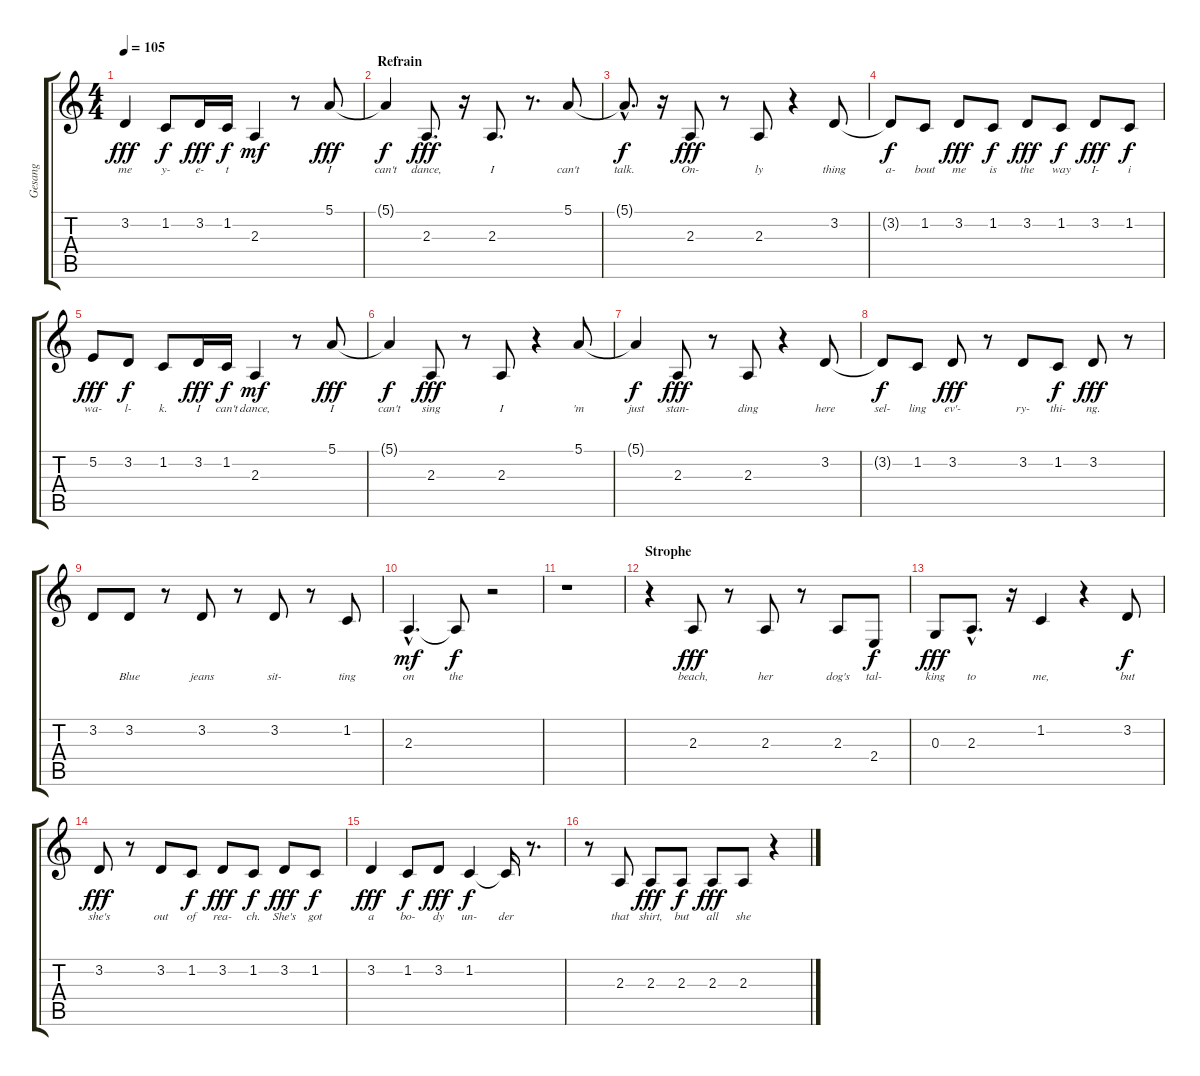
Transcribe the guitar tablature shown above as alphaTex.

\track ("Gesang" "Gesang") {instrument altosax}
\staff {score tabs}
\tuning (E4 B3 G3 D3 A2 E2) {hide}
\ts (4 4)
\tempo 105
\clef g2
\ks c
3.2.4{lyrics (0 "me") lyrics (1 "") lyrics (2 "") lyrics (3 "") lyrics (4 "") dy fff} 1.2.8{lyrics (0 "y-") lyrics (1 "") lyrics (2 "") lyrics (3 "") lyrics (4 "") dy f} 3.2.16{lyrics (0 "e-") lyrics (1 "") lyrics (2 "") lyrics (3 "") lyrics (4 "") dy fff} 1.2.16{lyrics (0 "t") lyrics (1 "") lyrics (2 "") lyrics (3 "") lyrics (4 "") dy f} 2.3.4{lyrics (0 "") lyrics (1 "") lyrics (2 "") lyrics (3 "") lyrics (4 "") dy mf} r.8 5.1.8{lyrics (0 "I") lyrics (1 "") lyrics (2 "") lyrics (3 "") lyrics (4 "") dy fff} |
\section ("" "Refrain")
5.1{t}.4{lyrics (0 "can't") lyrics (1 "") lyrics (2 "") lyrics (3 "") lyrics (4 "") dy f} 2.3.8{d lyrics (0 "dance,") lyrics (1 "") lyrics (2 "") lyrics (3 "") lyrics (4 "") dy fff} r.16 2.3.8{d lyrics (0 "I") lyrics (1 "") lyrics (2 "") lyrics (3 "") lyrics (4 "")} r.8{d} 5.1.8{lyrics (0 "can't") lyrics (1 "") lyrics (2 "") lyrics (3 "") lyrics (4 "")} |
5.1{hac t}.8{d lyrics (0 "talk.") lyrics (1 "") lyrics (2 "") lyrics (3 "") lyrics (4 "") dy f} r.16 2.3.8{lyrics (0 "On-") lyrics (1 "") lyrics (2 "") lyrics (3 "") lyrics (4 "") dy fff} r.8 2.3.8{lyrics (0 "ly") lyrics (1 "") lyrics (2 "") lyrics (3 "") lyrics (4 "")} r.4 3.2.8{lyrics (0 "thing") lyrics (1 "") lyrics (2 "") lyrics (3 "") lyrics (4 "")} |
3.2{t}.8{lyrics (0 "a-") lyrics (1 "") lyrics (2 "") lyrics (3 "") lyrics (4 "") dy f} 1.2.8{lyrics (0 "bout") lyrics (1 "") lyrics (2 "") lyrics (3 "") lyrics (4 "")} 3.2.8{lyrics (0 "me") lyrics (1 "") lyrics (2 "") lyrics (3 "") lyrics (4 "") dy fff} 1.2.8{lyrics (0 "is") lyrics (1 "") lyrics (2 "") lyrics (3 "") lyrics (4 "") dy f} 3.2.8{lyrics (0 "the") lyrics (1 "") lyrics (2 "") lyrics (3 "") lyrics (4 "") dy fff} 1.2.8{lyrics (0 "way") lyrics (1 "") lyrics (2 "") lyrics (3 "") lyrics (4 "") dy f} 3.2.8{lyrics (0 "I-") lyrics (1 "") lyrics (2 "") lyrics (3 "") lyrics (4 "") dy fff} 1.2.8{lyrics (0 "i") lyrics (1 "") lyrics (2 "") lyrics (3 "") lyrics (4 "") dy f} |
5.2.8{lyrics (0 "wa-") lyrics (1 "") lyrics (2 "") lyrics (3 "") lyrics (4 "") dy fff} 3.2.8{lyrics (0 "l-") lyrics (1 "") lyrics (2 "") lyrics (3 "") lyrics (4 "") dy f} 1.2.8{lyrics (0 "k.") lyrics (1 "") lyrics (2 "") lyrics (3 "") lyrics (4 "")} 3.2.16{lyrics (0 "I") lyrics (1 "") lyrics (2 "") lyrics (3 "") lyrics (4 "") dy fff} 1.2.16{lyrics (0 "can't") lyrics (1 "") lyrics (2 "") lyrics (3 "") lyrics (4 "") dy f} 2.3.4{lyrics (0 "dance,") lyrics (1 "") lyrics (2 "") lyrics (3 "") lyrics (4 "") dy mf} r.8 5.1.8{lyrics (0 "I") lyrics (1 "") lyrics (2 "") lyrics (3 "") lyrics (4 "") dy fff} |
5.1{t}.4{lyrics (0 "can't") lyrics (1 "") lyrics (2 "") lyrics (3 "") lyrics (4 "") dy f} 2.3.8{lyrics (0 "sing") lyrics (1 "") lyrics (2 "") lyrics (3 "") lyrics (4 "") dy fff} r.8 2.3.8{lyrics (0 "I") lyrics (1 "") lyrics (2 "") lyrics (3 "") lyrics (4 "")} r.4 5.1.8{lyrics (0 "'m") lyrics (1 "") lyrics (2 "") lyrics (3 "") lyrics (4 "")} |
5.1{t}.4{lyrics (0 "just") lyrics (1 "") lyrics (2 "") lyrics (3 "") lyrics (4 "") dy f} 2.3.8{lyrics (0 "stan-") lyrics (1 "") lyrics (2 "") lyrics (3 "") lyrics (4 "") dy fff} r.8 2.3.8{lyrics (0 "ding") lyrics (1 "") lyrics (2 "") lyrics (3 "") lyrics (4 "")} r.4 3.2.8{lyrics (0 "here") lyrics (1 "") lyrics (2 "") lyrics (3 "") lyrics (4 "")} |
3.2{t}.8{lyrics (0 "sel-") lyrics (1 "") lyrics (2 "") lyrics (3 "") lyrics (4 "") dy f} 1.2.8{lyrics (0 "ling") lyrics (1 "") lyrics (2 "") lyrics (3 "") lyrics (4 "")} 3.2.8{lyrics (0 "ev'-") lyrics (1 "") lyrics (2 "") lyrics (3 "") lyrics (4 "") dy fff} r.8 3.2.8{lyrics (0 "ry-") lyrics (1 "") lyrics (2 "") lyrics (3 "") lyrics (4 "")} 1.2.8{lyrics (0 "thi-") lyrics (1 "") lyrics (2 "") lyrics (3 "") lyrics (4 "") dy f} 3.2.8{lyrics (0 "ng.") lyrics (1 "") lyrics (2 "") lyrics (3 "") lyrics (4 "") dy fff} r.8 |
3.2.8{lyrics (0 "") lyrics (1 "") lyrics (2 "") lyrics (3 "") lyrics (4 "")} 3.2.8{lyrics (0 "Blue") lyrics (1 "") lyrics (2 "") lyrics (3 "") lyrics (4 "")} r.8 3.2.8{lyrics (0 "jeans") lyrics (1 "") lyrics (2 "") lyrics (3 "") lyrics (4 "")} r.8 3.2.8{lyrics (0 "sit-") lyrics (1 "") lyrics (2 "") lyrics (3 "") lyrics (4 "")} r.8 1.2.8{lyrics (0 "ting") lyrics (1 "") lyrics (2 "") lyrics (3 "") lyrics (4 "")} |
2.3{hac}.4{d lyrics (0 "on") lyrics (1 "") lyrics (2 "") lyrics (3 "") lyrics (4 "") dy mf} 2.3{t}.8{lyrics (0 "the") lyrics (1 "") lyrics (2 "") lyrics (3 "") lyrics (4 "") dy f} r.2 |
r.1 |
\section ("" "Strophe")
r.4 2.3.8{lyrics (0 "beach,") lyrics (1 "") lyrics (2 "") lyrics (3 "") lyrics (4 "") dy fff} r.8 2.3.8{lyrics (0 "her") lyrics (1 "") lyrics (2 "") lyrics (3 "") lyrics (4 "")} r.8 2.3.8{lyrics (0 "dog's") lyrics (1 "") lyrics (2 "") lyrics (3 "") lyrics (4 "")} 2.4.8{lyrics (0 "tal-") lyrics (1 "") lyrics (2 "") lyrics (3 "") lyrics (4 "") dy f} |
0.3.8{lyrics (0 "king") lyrics (1 "") lyrics (2 "") lyrics (3 "") lyrics (4 "") dy fff} 2.3{hac}.8{d lyrics (0 "to") lyrics (1 "") lyrics (2 "") lyrics (3 "") lyrics (4 "")} r.16 1.2.4{lyrics (0 "me,") lyrics (1 "") lyrics (2 "") lyrics (3 "") lyrics (4 "")} r.4 3.2.8{lyrics (0 "but") lyrics (1 "") lyrics (2 "") lyrics (3 "") lyrics (4 "") dy f} |
3.2.8{lyrics (0 "she's") lyrics (1 "") lyrics (2 "") lyrics (3 "") lyrics (4 "") dy fff} r.8 3.2.8{lyrics (0 "out") lyrics (1 "") lyrics (2 "") lyrics (3 "") lyrics (4 "")} 1.2.8{lyrics (0 "of") lyrics (1 "") lyrics (2 "") lyrics (3 "") lyrics (4 "") dy f} 3.2.8{lyrics (0 "rea-") lyrics (1 "") lyrics (2 "") lyrics (3 "") lyrics (4 "") dy fff} 1.2.8{lyrics (0 "ch.") lyrics (1 "") lyrics (2 "") lyrics (3 "") lyrics (4 "") dy f} 3.2.8{lyrics (0 "She's") lyrics (1 "") lyrics (2 "") lyrics (3 "") lyrics (4 "") dy fff} 1.2.8{lyrics (0 "got") lyrics (1 "") lyrics (2 "") lyrics (3 "") lyrics (4 "") dy f} |
3.2.4{lyrics (0 "a") lyrics (1 "") lyrics (2 "") lyrics (3 "") lyrics (4 "") dy fff} 1.2.8{lyrics (0 "bo-") lyrics (1 "") lyrics (2 "") lyrics (3 "") lyrics (4 "") dy f} 3.2.8{lyrics (0 "dy") lyrics (1 "") lyrics (2 "") lyrics (3 "") lyrics (4 "") dy fff} 1.2.4{lyrics (0 "un-") lyrics (1 "") lyrics (2 "") lyrics (3 "") lyrics (4 "") dy f} 1.2{t}.16{lyrics (0 "der") lyrics (1 "") lyrics (2 "") lyrics (3 "") lyrics (4 "")} r.8{d} |
r.8 2.3.8{lyrics (0 "that") lyrics (1 "") lyrics (2 "") lyrics (3 "") lyrics (4 "")} 2.3.8{lyrics (0 "shirt,") lyrics (1 "") lyrics (2 "") lyrics (3 "") lyrics (4 "") dy fff} 2.3.8{lyrics (0 "but") lyrics (1 "") lyrics (2 "") lyrics (3 "") lyrics (4 "") dy f} 2.3.8{lyrics (0 "all") lyrics (1 "") lyrics (2 "") lyrics (3 "") lyrics (4 "") dy fff} 2.3.8{lyrics (0 "she") lyrics (1 "") lyrics (2 "") lyrics (3 "") lyrics (4 "")} r.4
